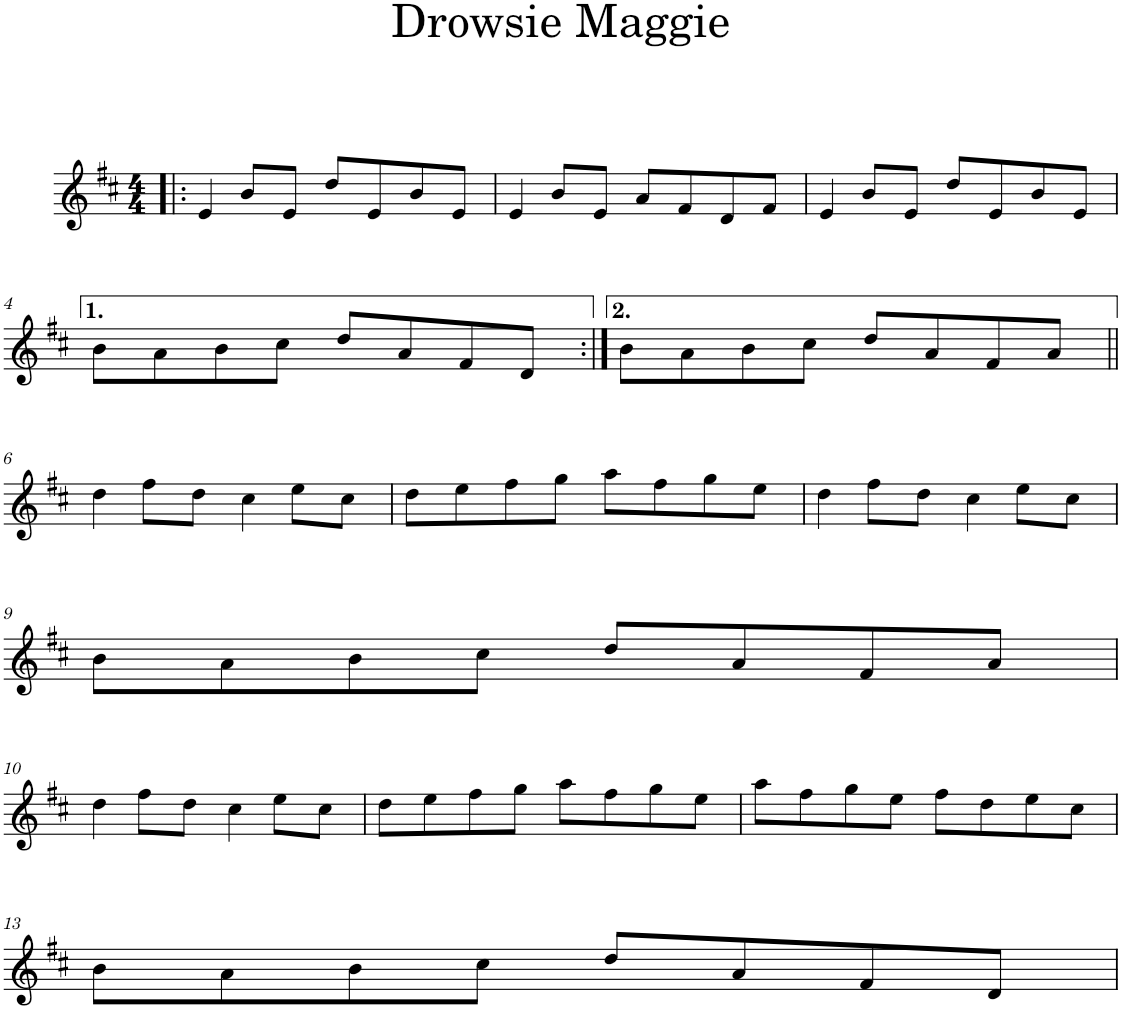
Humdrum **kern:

**kern
*part1
*staff1
*I"Voice
*I'V
*clefG2
*k[f#c#]
*M4/4
=1!|:
4e/
8b/L
8e/J
8dd/L
8e/
8b/
8e/J
=2
4e/
8b/L
8e/J
8a/L
8f#/
8d/
8f#/J
=3
4e/
8b/L
8e/J
8dd/L
8e/
8b/
8e/J
!!LO:LB:g=z
=4
8b\L
8a\
8b\
8cc#\J
8dd/L
8a/
8f#/
8d/J
=5:|!
8b\L
8a\
8b\
8cc#\J
8dd/L
8a/
8f#/
8a/J
!!LO:LB:g=z
=6||
4dd\
8ff#\L
8dd\J
4cc#\
8ee\L
8cc#\J
=7
8dd\L
8ee\
8ff#\
8gg\J
8aa\L
8ff#\
8gg\
8ee\J
=8
4dd\
8ff#\L
8dd\J
4cc#\
8ee\L
8cc#\J
!!LO:LB:g=z
=9
8b\L
8a\
8b\
8cc#\J
8dd/L
8a/
8f#/
8a/J
!!LO:LB:g=z
=10
4dd\
8ff#\L
8dd\J
4cc#\
8ee\L
8cc#\J
=11
8dd\L
8ee\
8ff#\
8gg\J
8aa\L
8ff#\
8gg\
8ee\J
=12
8aa\L
8ff#\
8gg\
8ee\J
8ff#\L
8dd\
8ee\
8cc#\J
!!LO:LB:g=z
=13
8b\L
8a\
8b\
8cc#\J
8dd/L
8a/
8f#/
8d/J
=
*-
